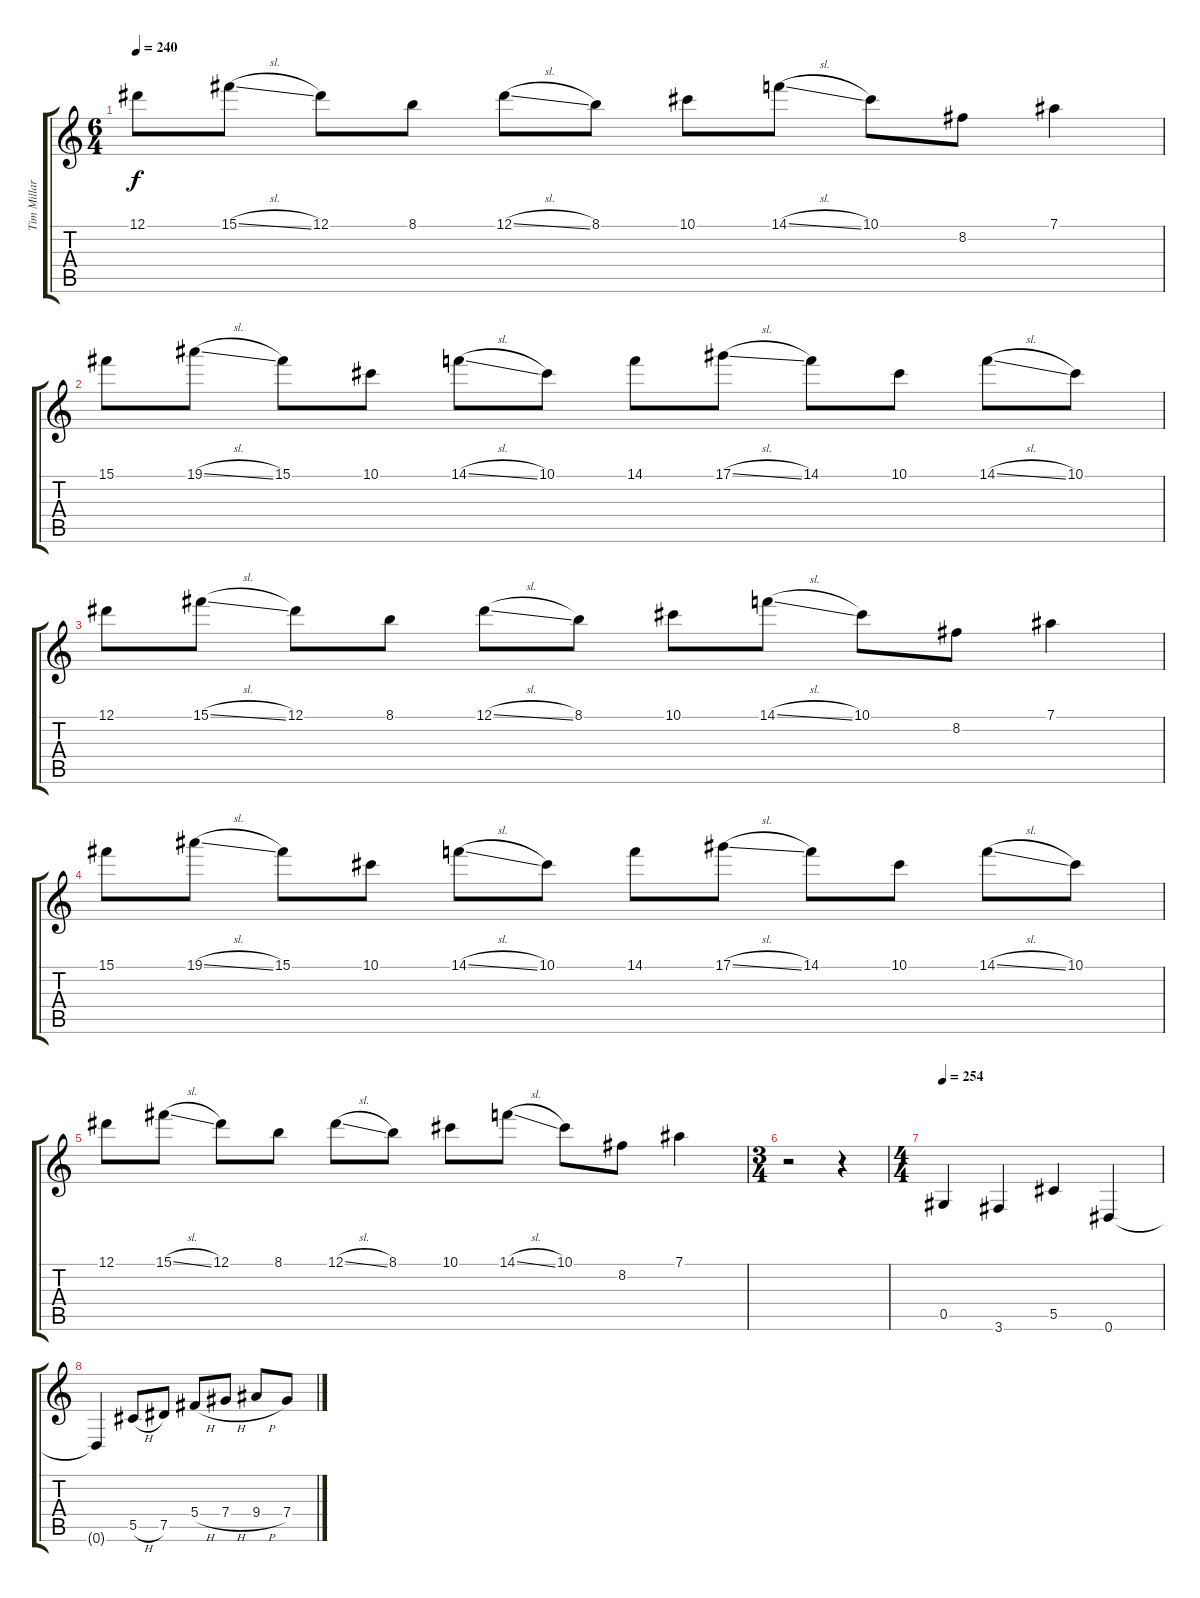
\track ("Tim Millar" "Tim Millar") {instrument distortionguitar}
\staff {score tabs}
\tuning (Eb4 Bb3 Gb3 Db3 Ab2 Eb2) {hide}
\ts (6 4)
\tempo 240
\clef g2
\ks c
12.1.8{dy f} 15.1{sl}.8 12.1.8 8.1.8 12.1{sl}.8 8.1.8 10.1.8 14.1{sl}.8 10.1.8 8.2.8 7.1.4 |
15.1.8 19.1{sl}.8 15.1.8 10.1.8 14.1{sl}.8 10.1.8 14.1.8 17.1{sl}.8 14.1.8 10.1.8 14.1{sl}.8 10.1.8 |
12.1.8 15.1{sl}.8 12.1.8 8.1.8 12.1{sl}.8 8.1.8 10.1.8 14.1{sl}.8 10.1.8 8.2.8 7.1.4 |
15.1.8 19.1{sl}.8 15.1.8 10.1.8 14.1{sl}.8 10.1.8 14.1.8 17.1{sl}.8 14.1.8 10.1.8 14.1{sl}.8 10.1.8 |
12.1.8 15.1{sl}.8 12.1.8 8.1.8 12.1{sl}.8 8.1.8 10.1.8 14.1{sl}.8 10.1.8 8.2.8 7.1.4 |
\ts (3 4)
r.2 r.4 |
\ts (4 4)
\tempo 254
0.5.4 3.6.4 5.5.4 0.6.4 |
0.6{t}.4 5.5{h}.8 7.5.8 5.4{h}.8 7.4{h}.8 9.4{h}.8 7.4.8
